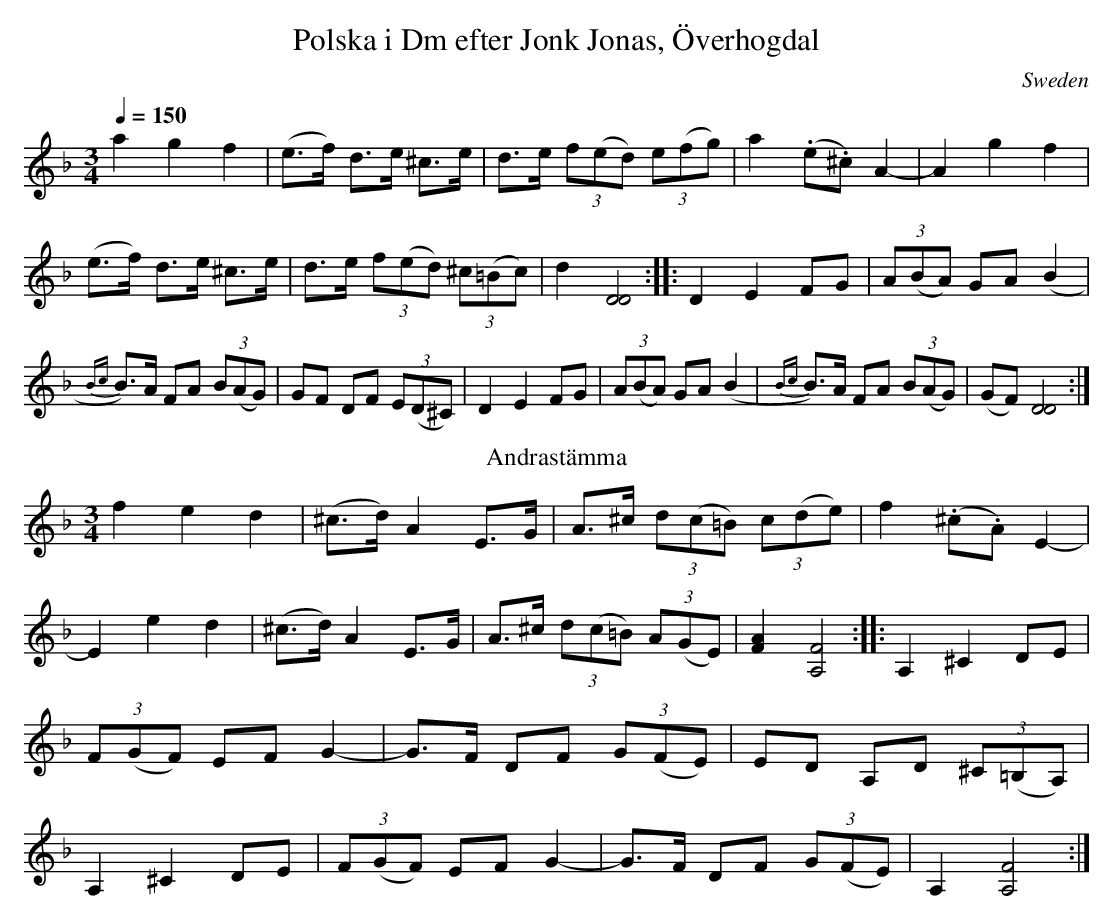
X:1
T:Polska i Dm efter Jonk Jonas, Överhogdal
O:Sweden
M:3/4
L:1/8
Q:1/4=150
K:Dm
a2 g2 f2|(e>f) d>e ^c>e|d>e (3f(ed) (3e(fg)|a2 (.e.^c) A2-|\
A2 g2 f2|(e>f) d>e ^c>e|d>e (3f(ed) (3^c(=Bc)|d2 [D4D4]::\
D2 E2 FG|(3A(BA) GA (B2|{Bc}B>)A FA (3B(AG)|GF DF (3E(D^C)|\
D2 E2 FG|(3A(BA) GA (B2|{Bc}B>)A FA (3B(AG)|(GF)  [D4D4]:|\
T:Andrastämma
f2 e2 d2|(^c>d) A2 E>G|A>^c (3d(c=B) (3c(de)|f2 (.^c.A) E2-|\
E2 e2 d2|(^c>d) A2 E>G|A>^c (3d(c=B) (3A(GE)|[F2A2] [A,4F4]::\
A,2 ^C2 DE|(3F(GF) EF G2-|G>F DF (3G(FE)|ED A,D (3^C(=B,A,)|\
A,2 ^C2 DE|(3F(GF) EF G2-|G>F DF (3G(FE)|A,2 [A,4F4]:|
